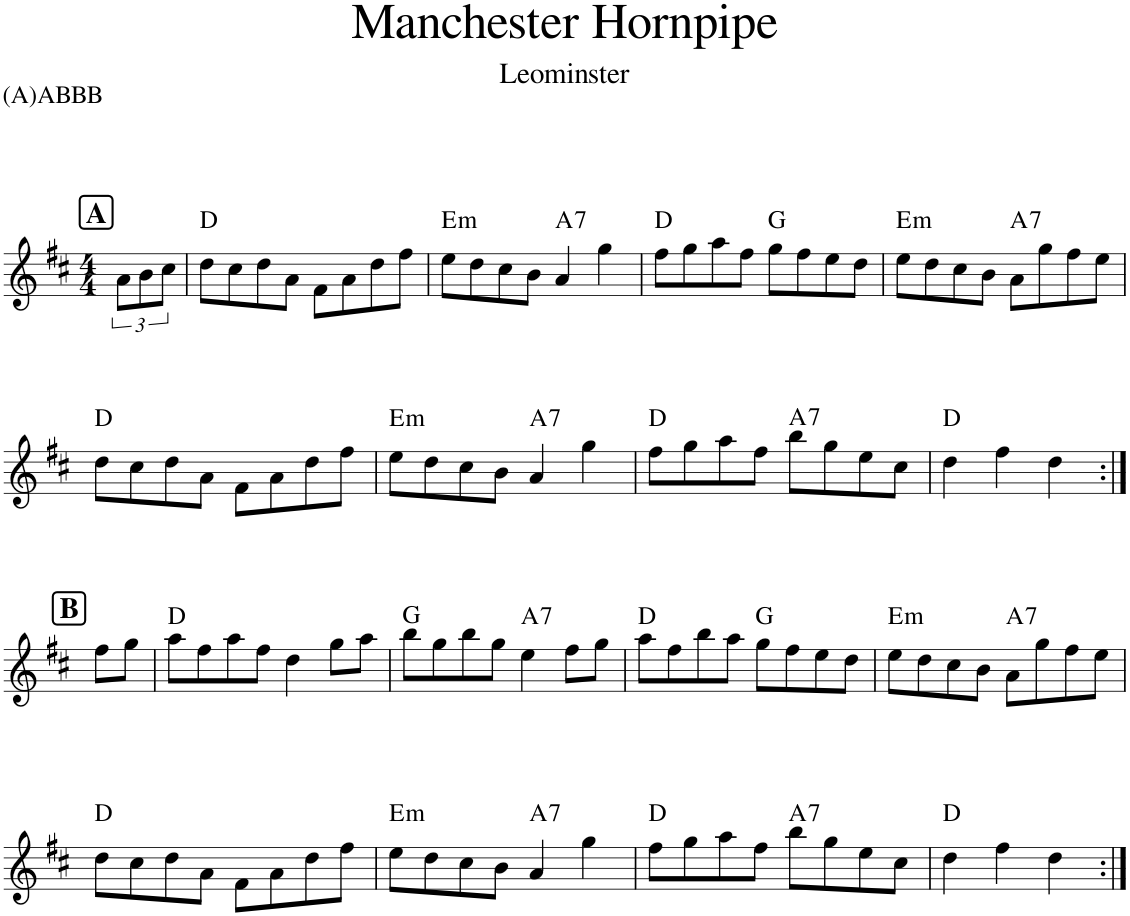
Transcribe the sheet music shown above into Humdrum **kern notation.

**kern	**harte
*part1	*part1
*staff1	*
*I"Piano	*
*I'Pno	*
*clefG2	*
*k[f#c#]	*
*D:	*
*M4/4	*
!!LO:REH:place=s1:a:B:cj:fs=14:t=A
=1	=1
12a\L	.
12b\	.
12cc#\J	.
=2	=2
8dd\L	D:maj
8cc#\	.
8dd\	.
8a\J	.
8f#\L	.
8a\	.
8dd\	.
8ff#\J	.
=3	=3
!	!LO:H:kt=m
8ee\L	E:min
8dd\	.
8cc#\	.
8b\J	.
!	!LO:H:kt=7
4a/	A:7
4gg\	.
=4	=4
8ff#\L	D:maj
8gg\	.
8aa\	.
8ff#\J	.
8gg\L	G:maj
8ff#\	.
8ee\	.
8dd\J	.
=5	=5
!	!LO:H:kt=m
8ee\L	E:min
8dd\	.
8cc#\	.
8b\J	.
!	!LO:H:kt=7
8a\L	A:7
8gg\	.
8ff#\	.
8ee\J	.
!!LO:LB:g=z
=6	=6
8dd\L	D:maj
8cc#\	.
8dd\	.
8a\J	.
8f#\L	.
8a\	.
8dd\	.
8ff#\J	.
=7	=7
!	!LO:H:kt=m
8ee\L	E:min
8dd\	.
8cc#\	.
8b\J	.
!	!LO:H:kt=7
4a/	A:7
4gg\	.
=8	=8
8ff#\L	D:maj
8gg\	.
8aa\	.
8ff#\J	.
!	!LO:H:kt=7
8bb\L	A:7
8gg\	.
8ee\	.
8cc#\J	.
=9	=9
4dd\	D:maj
4ff#\	.
4dd\	.
!!LO:LB:g=z
!!LO:REH:place=s1:a:B:cj:fs=14:t=B
=10:|!	=10:|!
8ff#\L	.
8gg\J	.
=11	=11
8aa\L	D:maj
8ff#\	.
8aa\	.
8ff#\J	.
4dd\	.
8gg\L	.
8aa\J	.
=12	=12
8bb\L	G:maj
8gg\	.
8bb\	.
8gg\J	.
!	!LO:H:kt=7
4ee\	A:7
8ff#\L	.
8gg\J	.
=13	=13
8aa\L	D:maj
8ff#\	.
8bb\	.
8aa\J	.
8gg\L	G:maj
8ff#\	.
8ee\	.
8dd\J	.
=14	=14
!	!LO:H:kt=m
8ee\L	E:min
8dd\	.
8cc#\	.
8b\J	.
!	!LO:H:kt=7
8a\L	A:7
8gg\	.
8ff#\	.
8ee\J	.
!!LO:LB:g=z
=15	=15
8dd\L	D:maj
8cc#\	.
8dd\	.
8a\J	.
8f#\L	.
8a\	.
8dd\	.
8ff#\J	.
=16	=16
!	!LO:H:kt=m
8ee\L	E:min
8dd\	.
8cc#\	.
8b\J	.
!	!LO:H:kt=7
4a/	A:7
4gg\	.
=17	=17
8ff#\L	D:maj
8gg\	.
8aa\	.
8ff#\J	.
!	!LO:H:kt=7
8bb\L	A:7
8gg\	.
8ee\	.
8cc#\J	.
=18	=18
4dd\	D:maj
4ff#\	.
4dd\	.
=:|!	=:|!
*-	*-
